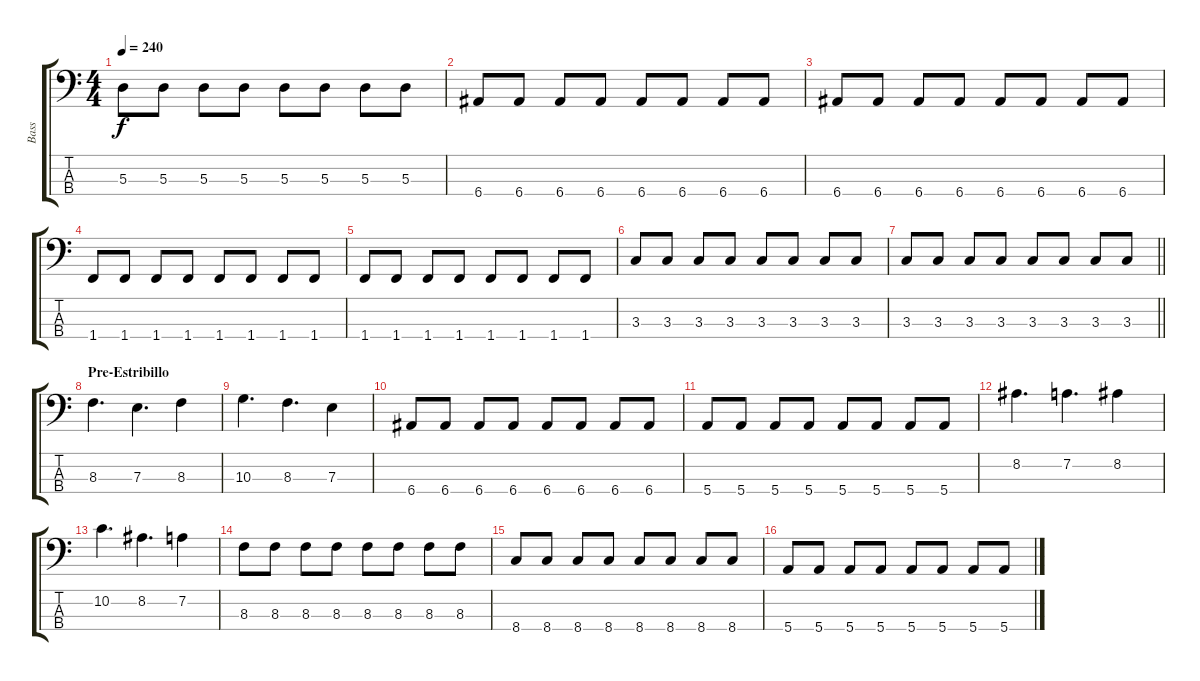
\track ("Bass" "Bass") {instrument electricbasspick}
\staff {score tabs}
\tuning (G2 D2 A1 E1) {hide}
\ts (4 4)
\tempo 240
\clef f4
\ks c
5.3.8{dy f} 5.3.8 5.3.8 5.3.8 5.3.8 5.3.8 5.3.8 5.3.8 |
6.4.8 6.4.8 6.4.8 6.4.8 6.4.8 6.4.8 6.4.8 6.4.8 |
6.4.8 6.4.8 6.4.8 6.4.8 6.4.8 6.4.8 6.4.8 6.4.8 |
1.4.8 1.4.8 1.4.8 1.4.8 1.4.8 1.4.8 1.4.8 1.4.8 |
1.4.8 1.4.8 1.4.8 1.4.8 1.4.8 1.4.8 1.4.8 1.4.8 |
3.3.8 3.3.8 3.3.8 3.3.8 3.3.8 3.3.8 3.3.8 3.3.8 |
\barLineRight lightlight
3.3.8 3.3.8 3.3.8 3.3.8 3.3.8 3.3.8 3.3.8 3.3.8 |
\section ("" "Pre-Estribillo")
8.3.4{d} 7.3.4{d} 8.3.4 |
10.3.4{d} 8.3.4{d} 7.3.4 |
6.4.8 6.4.8 6.4.8 6.4.8 6.4.8 6.4.8 6.4.8 6.4.8 |
5.4.8 5.4.8 5.4.8 5.4.8 5.4.8 5.4.8 5.4.8 5.4.8 |
8.2.4{d} 7.2.4{d} 8.2.4 |
10.2.4{d} 8.2.4{d} 7.2.4 |
8.3.8 8.3.8 8.3.8 8.3.8 8.3.8 8.3.8 8.3.8 8.3.8 |
8.4.8 8.4.8 8.4.8 8.4.8 8.4.8 8.4.8 8.4.8 8.4.8 |
5.4.8 5.4.8 5.4.8 5.4.8 5.4.8 5.4.8 5.4.8 5.4.8
